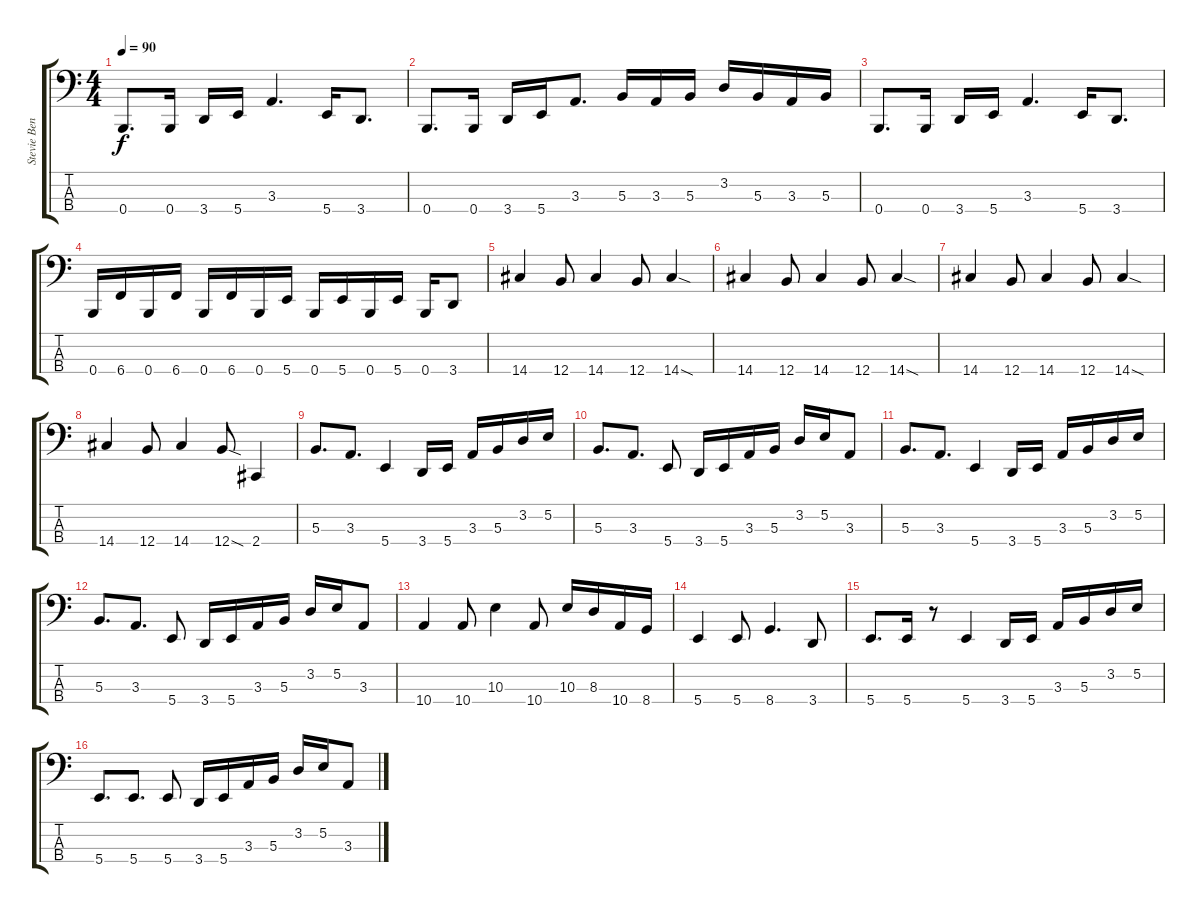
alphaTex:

\track ("Stevie Benton" "Stevie Ben") {instrument electricbassfinger}
\staff {score tabs}
\tuning (E2 B1 Gb1 B0) {hide}
\ts (4 4)
\tempo 90
\clef f4
\ks c
0.4.8{d dy f} 0.4.16 3.4.16 5.4.16 3.3.4{d} 5.4.16 3.4.8{d} |
0.4.8{d} 0.4.16 3.4.16 5.4.16 3.3.8{d} 5.3.16 3.3.16 5.3.16 3.2.16 5.3.16 3.3.16 5.3.16 |
0.4.8{d} 0.4.16 3.4.16 5.4.16 3.3.4{d} 5.4.16 3.4.8{d} |
0.4.16 6.4.16 0.4.16 6.4.16 0.4.16 6.4.16 0.4.16 5.4.16 0.4.16 5.4.16 0.4.16 5.4.16 0.4.16 3.4.8 |
14.4.4 12.4.8 14.4.4 12.4.8 14.4{sod}.4 |
14.4.4 12.4.8 14.4.4 12.4.8 14.4{sod}.4 |
14.4.4 12.4.8 14.4.4 12.4.8 14.4{sod}.4 |
14.4.4 12.4.8 14.4.4 12.4{sod}.8 2.4.4 |
5.3.8{d} 3.3.8{d} 5.4.4 3.4.16 5.4.16 3.3.16 5.3.16 3.2.16 5.2.16 |
5.3.8{d} 3.3.8{d} 5.4.8 3.4.16 5.4.16 3.3.16 5.3.16 3.2.16 5.2.16 3.3.8 |
5.3.8{d} 3.3.8{d} 5.4.4 3.4.16 5.4.16 3.3.16 5.3.16 3.2.16 5.2.16 |
5.3.8{d} 3.3.8{d} 5.4.8 3.4.16 5.4.16 3.3.16 5.3.16 3.2.16 5.2.16 3.3.8 |
10.4.4 10.4.8 10.3.4 10.4.8 10.3.16 8.3.16 10.4.16 8.4.16 |
5.4.4 5.4.8 8.4.4{d} 3.4.8 |
5.4.8{d} 5.4.16 r.8 5.4.4 3.4.16 5.4.16 3.3.16 5.3.16 3.2.16 5.2.16 |
5.4.8{d} 5.4.8{d} 5.4.8 3.4.16 5.4.16 3.3.16 5.3.16 3.2.16 5.2.16 3.3.8
